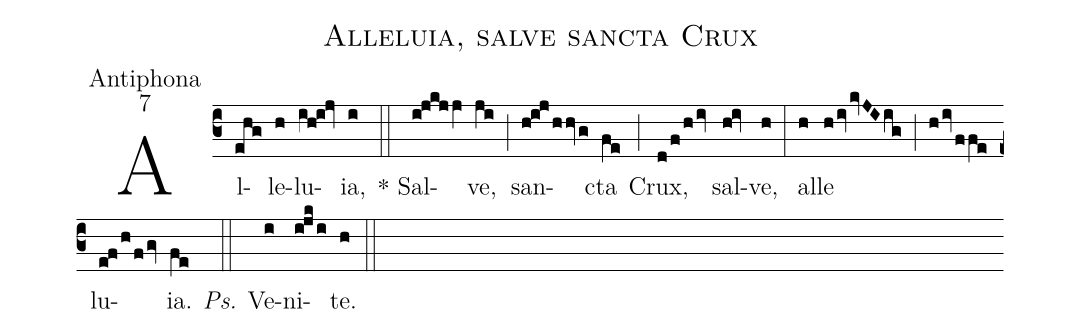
name:Alleluia, salve sancta Crux;
office-part:Antiphona;
mode:7;
%%
(c3)Al(ehg)le(h)lu(ih!i!jv)ia,(i) (::) * Sal(i!j!k!j/jV)ve,(ji) (;) san(h!i!j/hhvg)cta(fe) (;) Crux,(d/f/hiv) sal(h!iv)ve,(h) (:) al(h)le(hiv/kvJIig) (;) (hiv/ffV!e)lu(e!f/h/fgv)ia.(fe) <i>Ps.</i>(::) Ve(i)ni(ijki)te.(h) (::Z)
